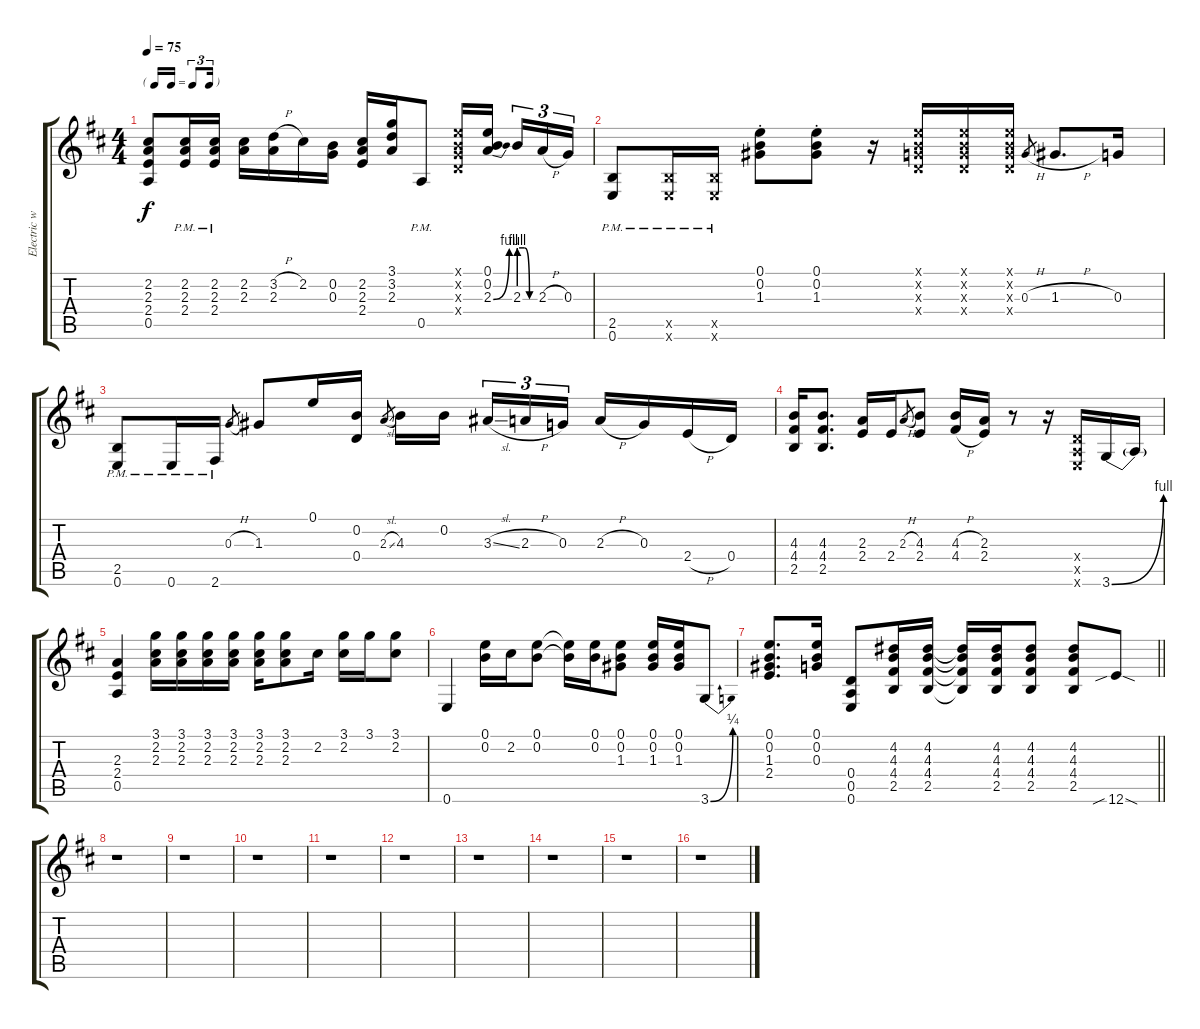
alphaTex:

\track ("Electric w/ slight distortion" "Electric w") {instrument distortionguitar}
\staff {score tabs}
\tuning (E4 B3 G3 D3 A2 E2) {hide}
\ts (4 4)
\tf triplet16th
\tempo 75
\clef g2
\ks d
(2.2 2.3 2.4 0.5).8{dy f} (2.2{pm} 2.3{pm} 2.4{pm}).16 (2.2{pm} 2.3{pm} 2.4{pm}).16 (2.2 2.3).16 (3.2{h} 2.3).16 2.2.16 (0.2 0.3).16 (2.2 2.3 2.4).16 (3.1 3.2 2.3).16 0.5{pm}.8 (0.1{x} 0.2{x} 0.3{x} 0.4{x}).16 (0.1 0.2 2.3{be (bend 0 0 60 4)}).16{beam splitsecondary} 2.3{be (custom 0 4 20 4 40 0 60 0)}.16{tu (3 2)} 2.3{h}.16{tu (3 2)} 0.3.16{tu (3 2)} |
(2.5{pm} 0.6{pm}).8 (2.5{pm x} 0.6{pm x}).16 (2.5{pm x} 0.6{pm x}).16 (0.1{st} 0.2{st} 1.3{st}).8 (0.1{st} 0.2{st} 1.3{st}).8 r.16 (0.1{x} 0.2{x} 0.3{x} 0.4{x}).16 (0.1{x} 0.2{x} 0.3{x} 0.4{x}).16 (0.1{x} 0.2{x} 0.3{x} 0.4{x}).16 0.3{h}.8{gr} 1.3{h}.8{d} 0.3.16 |
(2.5{pm} 0.6{pm}).8 0.6{pm}.16 2.6{pm}.16 0.3{h}.8{gr} 1.3.8 0.1.16 (0.2 0.4).16 2.3{sl}.8{gr} 4.3.16 0.2.16{beam splitsecondary} 3.3{sl}.16{tu (3 2)} 2.3{h}.16{tu (3 2)} 0.3.16{tu (3 2)} 2.3{h}.16 0.3.16 2.4{h}.16 0.4.16 |
(4.3 4.4 2.5).16 (4.3 4.4 2.5).8{d} (2.3 2.4).16 2.4.16 2.3{h}.8{gr} (4.3 2.4).8 (4.3{h} 4.4{h}).16 (2.3 2.4).16 r.8 r.16 (0.4{x} 0.5{x} 0.6{x}).16 3.6{be (bend 0 0 60 4)}.16 3.6{t}.16 |
(2.3 2.4 0.5).4 (3.1 2.2 2.3).16 (3.1 2.2 2.3).16 (3.1 2.2 2.3).16 (3.1 2.2 2.3).16 (3.1 2.2 2.3).16 (3.1 2.2 2.3).8 2.2.16 (3.1 2.2).16 3.1.16 (3.1 2.2).8 |
0.6.4 (0.1 0.2).16 2.2.16 (0.1 0.2).8 (0.1{t} 0.2{t}).16 (0.1 0.2).16 (0.1 0.2 1.3).8 (0.1 0.2 1.3).16 (0.1 0.2 1.3).16 3.6{be (bend 0 0 60 1)}.8 |
\barLineRight lightlight
(0.1 0.2 1.3 2.4).8{d} (0.1 0.2 0.3).16 (0.4 0.5 0.6).8 (4.2 4.3 4.4 2.5).16 (4.2 4.3 4.4 2.5).16 (4.2{t} 4.3{t} 4.4{t} 2.5{t}).16 (4.2 4.3 4.4 2.5).16 (4.2 4.3 4.4 2.5).8 (4.2 4.3 4.4 2.5).8 12.6{sib sod}.8 |
r.1 |
r.1 |
r.1 |
r.1 |
r.1 |
r.1 |
r.1 |
r.1 |
r.1
